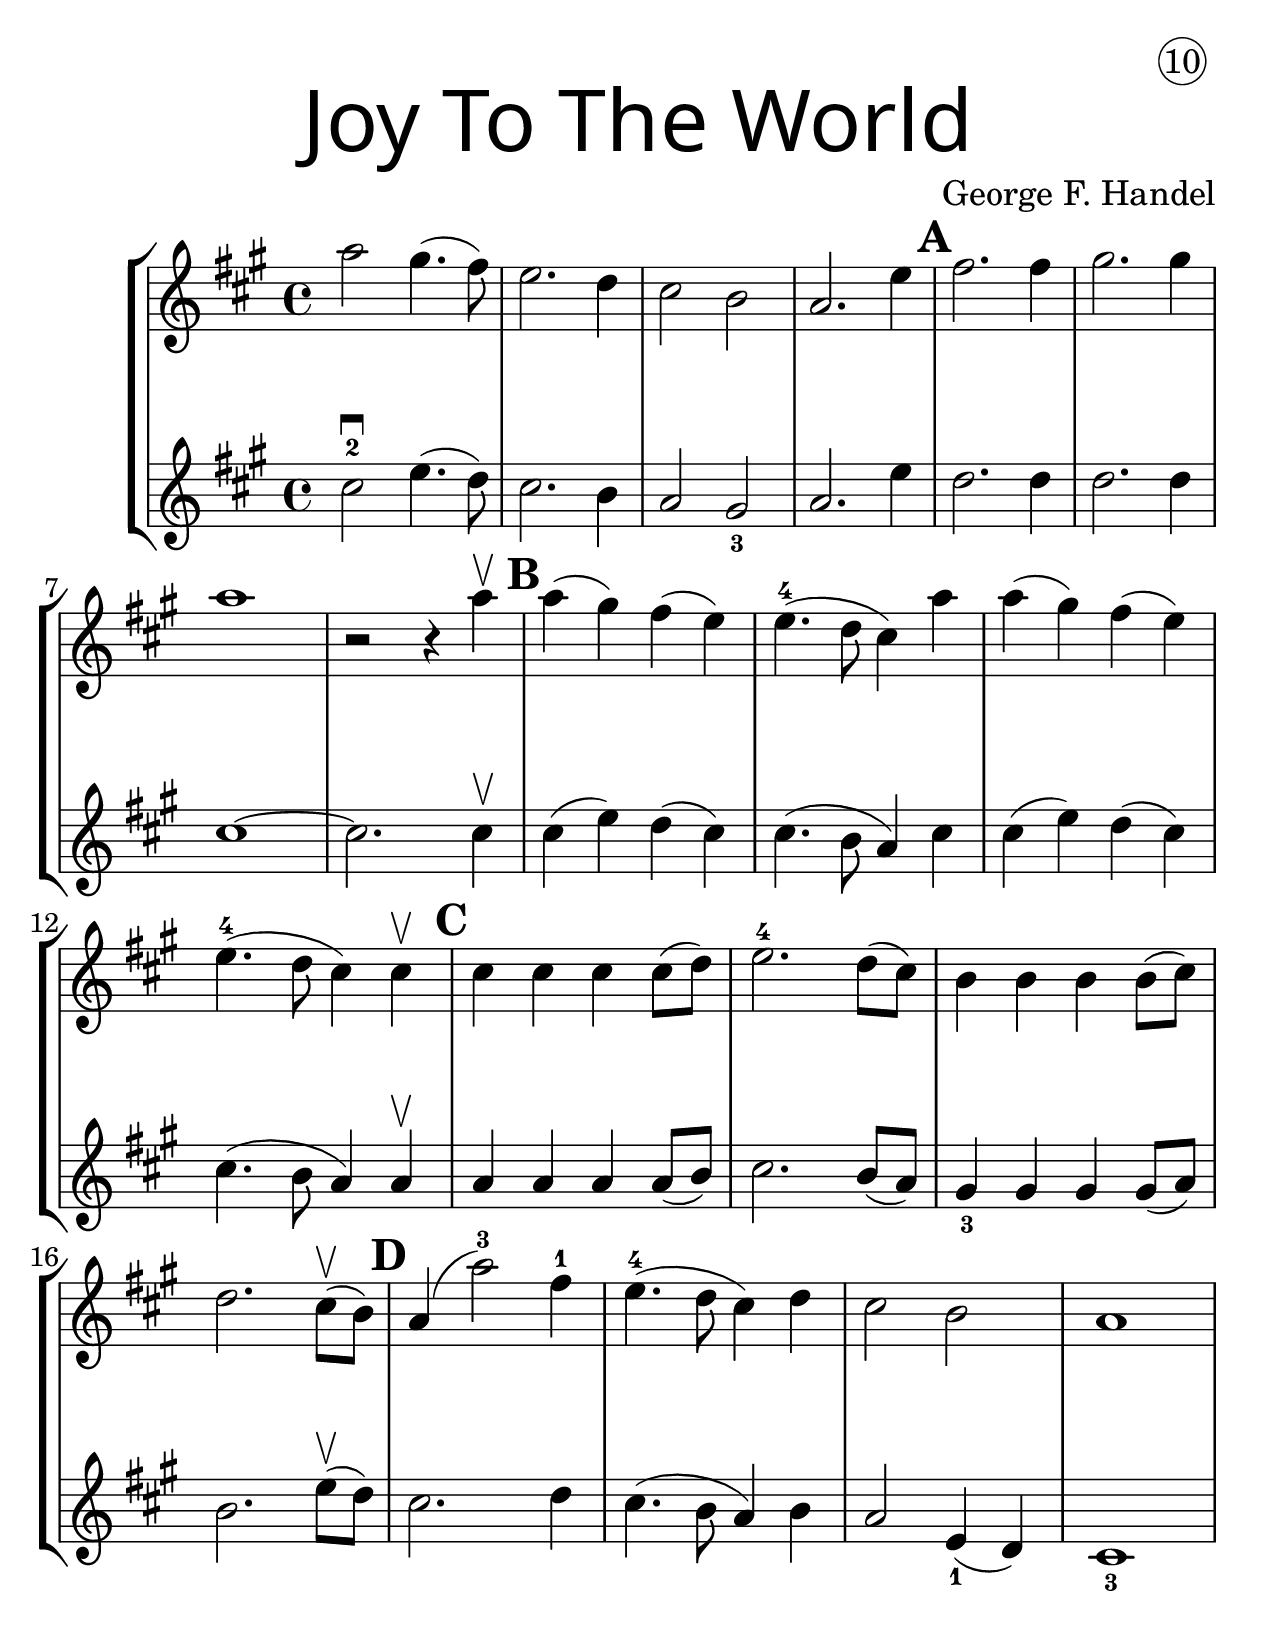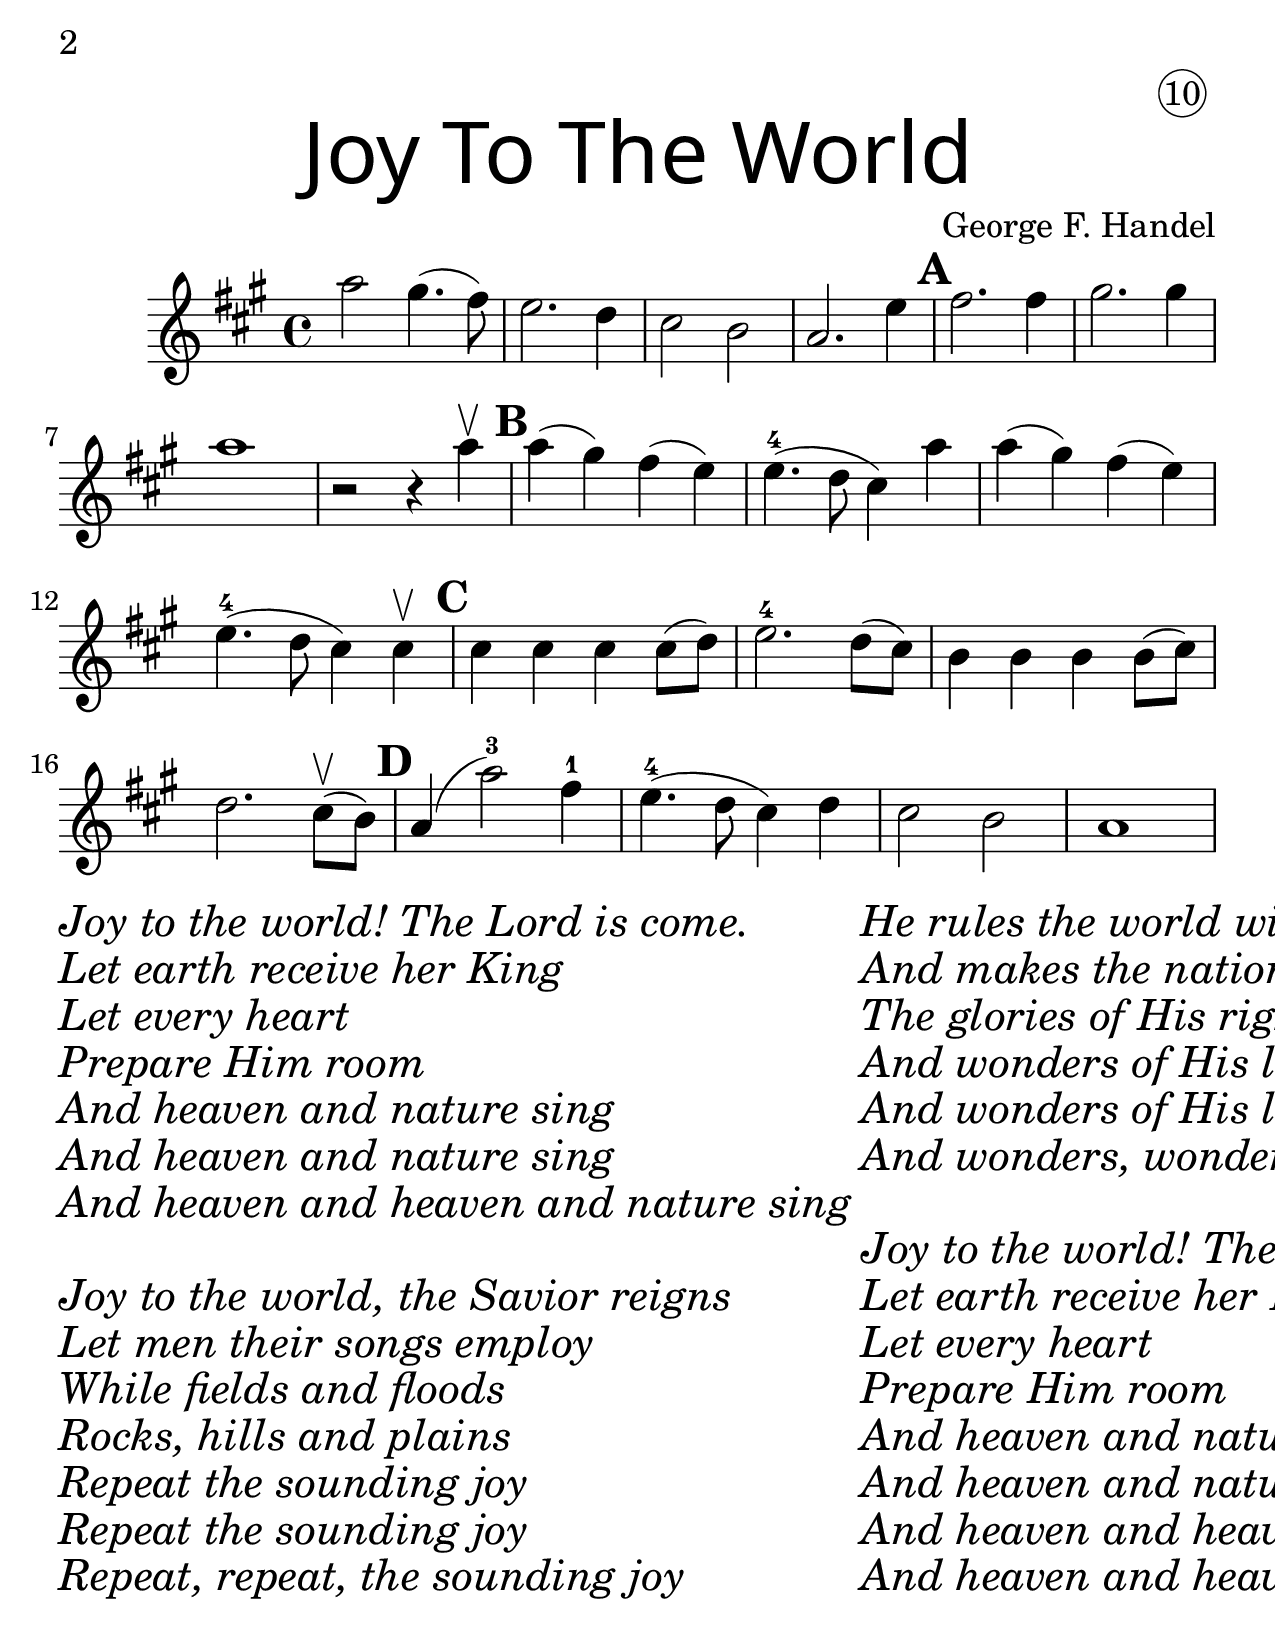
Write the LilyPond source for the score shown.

\version "2.19.40"
\language "english"
#(set-default-paper-size "letter")
#(set-global-staff-size 30)


first = \relative a' {
  \set Score.markFormatter = #format-mark-box-barnumbers
  \time 4/4
  \key a \major
  a'2 gs4.(fs8) |
  e2. d4 |
  cs2 b2 |
  a2. e'4 |
  \mark \default
  fs2. fs4 |
  gs2. gs4 |
  \break

  a1 |
  <<r2 s2>> r4 a4\upbow |
  \mark \default |
  a4(gs) fs(e) |
  e4.-4(d8 cs4) a'4 |
  a4(gs) fs(e) |
  \break

  e4.-4(d8 cs4) cs4\upbow |
  \mark \default
  cs4 cs cs cs8(d) |
  e2.-4 d8(cs) |
  b4 b b b8(cs) |
  \break

  d2. cs8\upbow(b8) |
  \mark \default
  a4(a'2-3) fs4-1 |
  e4.-4(d8 cs4) d4 |
  cs2 b2 |
  a1
}
%{
\addlyrics {
  Joy to__the world! The Lord is come.
  Let earth re -- ceive her King
  Let eve -- ry heart
  Pre -- pare Him room
  And heaven and nat -- ure sing
  And heaven and nat -- ure sing
  And heaven and heaven and nature sing
}
%}
second = \relative a' {
  \time 4/4
  \key a \major
  cs2-2\downbow e4.(d8) |
  cs2. b4 |
  a2 gs2_3 |
  a2. e'4 |
  d2. d4 |
  d2. d4 |
  \break

  cs1~ |
  cs2. cs4 \upbow |
  cs4(e4) d4(cs) |
  cs4.(b8 a4) cs4 |
  cs4(e4) d(cs) |
  cs4.(b8 a4) a4\upbow |
  a a a a8(b) |
  cs2. b8(a) |
  gs4_3 gs gs gs8(a) |
  \break

  b2. e8\upbow(d8) |
  cs2. d4 |
  cs4.(b8 a4) b4 |
  a2 e4_1(d4) cs1_3
}

\bookpart {
  \header {
    title = \markup {
      \override #'(font-name . "SantasSleighFull")
      \override #'(font-size . 8)
      { "Joy To The World" }
    }
    dedication = \markup { \huge \hspace #70 \circle 10 }
    instrument = ""
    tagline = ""
    composer = "George F. Handel"
  }

  \score {
    \new StaffGroup <<
      \new Staff \with {
        \override VerticalAxisGroup.staff-staff-spacing = #'((basic-distance . 30))
      } {
        \first
      }
      \new Staff {
        \second
      }
    >>
  }
}

\bookpart {
  \header {
    title = \markup {
      \override #'(font-name . "SantasSleighFull")
      \override #'(font-size . 8)
      { "Joy To The World" }
    }
    dedication = \markup { \huge \hspace #70 \circle 10 }
    instrument = ""
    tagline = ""
    composer = "George F. Handel"
  }
  \score {
    \new Staff \with {
      \override VerticalAxisGroup.staff-staff-spacing = #'((basic-distance . 30))
    } {
      \first
    }
  }
  \markup {
    \column {
      \huge \italic {
        \line { "Joy to the world! The Lord is come." }
        \line { "Let earth receive her King" }
        \line { "Let every heart" }
        \line { "Prepare Him room" }
        \line { "And heaven and nature sing" }
        \line { "And heaven and nature sing" }
        \line { "And heaven and heaven and nature sing" }
        \line { "\n" }
        \line { "Joy to the world, the Savior reigns" }
        \line { "Let men their songs employ" }
        \line { "While fields and floods" }
        \line { "Rocks, hills and plains" }
        \line { "Repeat the sounding joy" }
        \line { "Repeat the sounding joy" }
        \line { "Repeat, repeat, the sounding joy" }
        }
      }
    \column {
      \huge \italic {
        \line { "He rules the world with truth and grace," }
        \line { "And makes the nations prove" }
        \line { "The glories of His righteousness," }
        \line { "And wonders of His love;" }
        \line { "And wonders of His love;" }
        \line { "And wonders, wonders of His love." }
        \line { "\n" }
        \line { "Joy to the world! The Lord is come." }
        \line { "Let earth receive her King" }
        \line { "Let every heart" }
        \line { "Prepare Him room" }
        \line { "And heaven and nature sing" }
        \line { "And heaven and nature sing" }
        \line { "And heaven and heaven and nature sing" }
        \line { "And heaven and heaven and nature sing" }
      }
    }
  }
}
